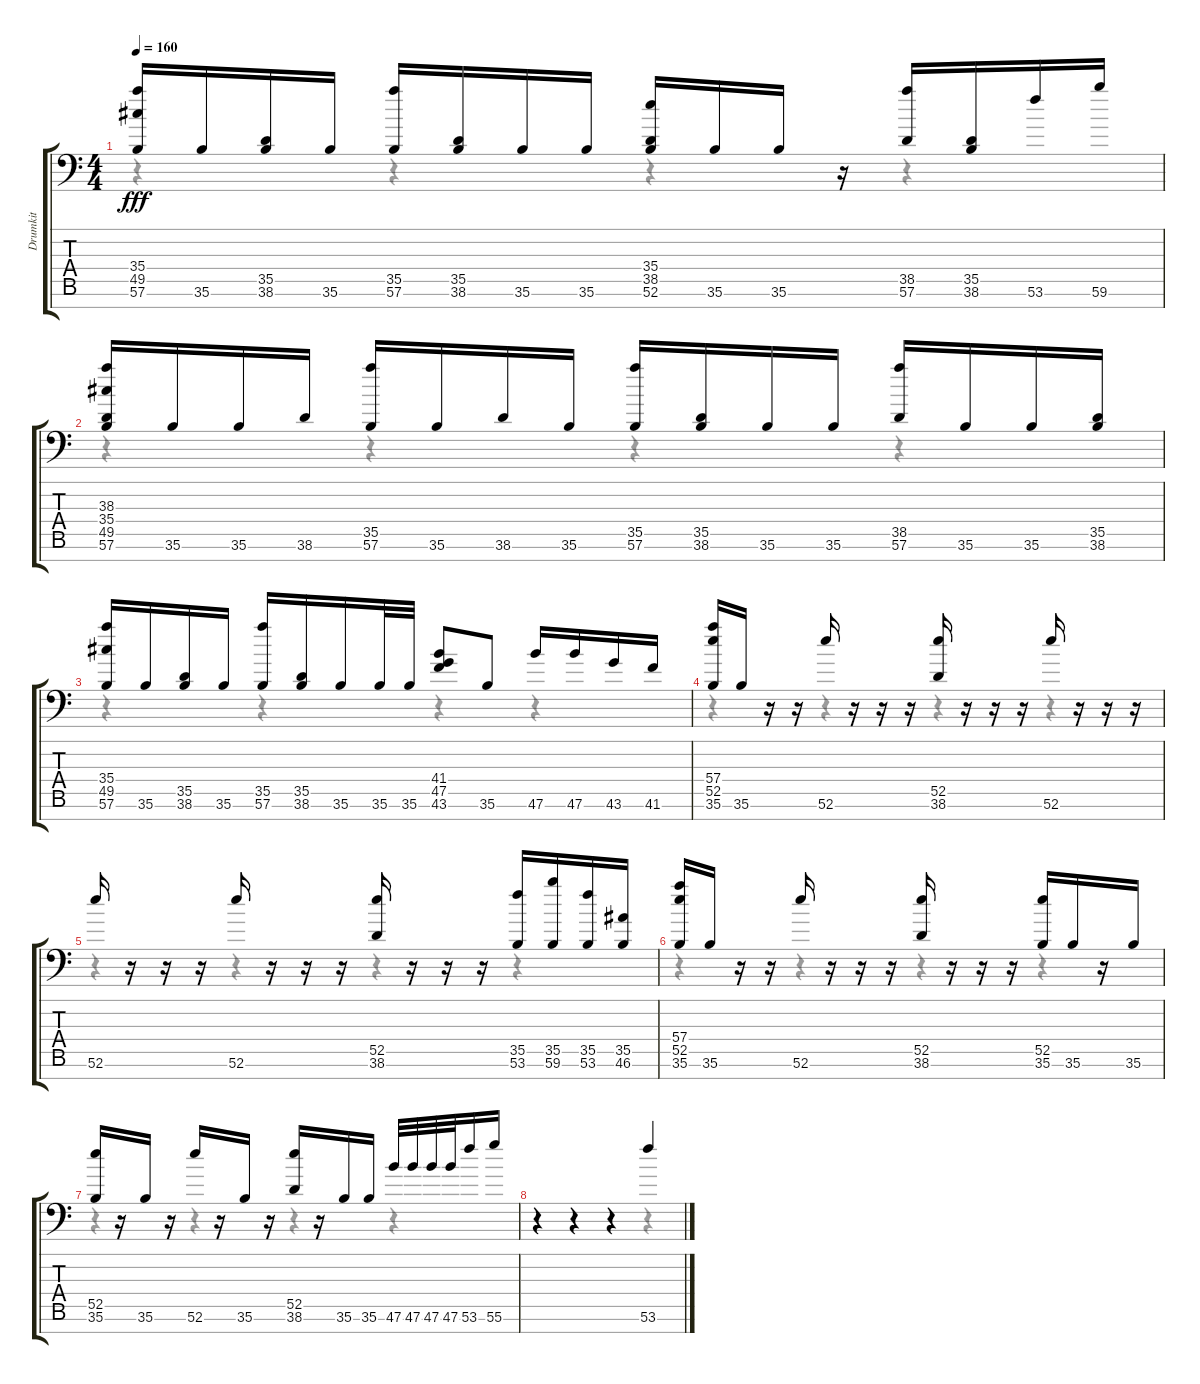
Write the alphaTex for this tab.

\track ("Drumkit" "Drumkit") {instrument acousticgrandpiano}
\staff {score tabs}
\tuning (C-1 C-1 C-1 C-1 C-1 C-1 C-1) {hide}
\voice
\ts (4 4)
\tempo 160
\clef f4
\ks c
(35.4 49.5 57.6).16{dy fff} 35.6.16 (35.5 38.6).16 35.6.16 (35.5 57.6).16 (35.5 38.6).16 35.6.16 35.6.16 (35.4 38.5 52.6).16 35.6.16 35.6.16 r.16 (38.5 57.6).16 (35.5 38.6).16 53.6.16 59.6.16 |
(38.3 35.4 49.5 57.6).16 35.6.16 35.6.16 38.6.16 (35.5 57.6).16 35.6.16 38.6.16 35.6.16 (35.5 57.6).16 (35.5 38.6).16 35.6.16 35.6.16 (38.5 57.6).16 35.6.16 35.6.16 (35.5 38.6).16 |
(35.4 49.5 57.6).16 35.6.16 (35.5 38.6).16 35.6.16 (35.5 57.6).16 (35.5 38.6).16 35.6.16 35.6.32 35.6.32 (41.4 47.5 43.6).8 35.6.8 47.6.16 47.6.16 43.6.16 41.6.16 |
(57.4 52.5 35.6).16 35.6.16 r.16 r.16 52.6.16 r.16 r.16 r.16 (52.5 38.6).16 r.16 r.16 r.16 52.6.16 r.16 r.16 r.16 |
52.6.16 r.16 r.16 r.16 52.6.16 r.16 r.16 r.16 (52.5 38.6).16 r.16 r.16 r.16 (35.5 53.6).16 (35.5 59.6).16 (35.5 53.6).16 (35.5 46.6).16 |
(57.4 52.5 35.6).16 35.6.16 r.16 r.16 52.6.16 r.16 r.16 r.16 (52.5 38.6).16 r.16 r.16 r.16 (52.5 35.6).16 35.6.16 r.16 35.6.16 |
(52.5 35.6).16 r.16 35.6.16 r.16 52.6.16 r.16 35.6.16 r.16 (52.5 38.6).16 r.16 35.6.16 35.6.16 47.6.32 47.6.32 47.6.32 47.6.32 53.6.16 55.6.16 |
r.4 r.4 r.4 53.6.4
\voice
\clef f4
\ottava regular
\simile none
\ks c
r.4{dy f} r.4 r.4 r.4 |
r.4 r.4 r.4 r.4 |
r.4 r.4 r.4 r.4 |
r.4 r.4 r.4 r.4 |
r.4 r.4 r.4 r.4 |
r.4 r.4 r.4 r.4 |
r.4 r.4 r.4 r.4 |
r.4 r.4 r.4 r.4
